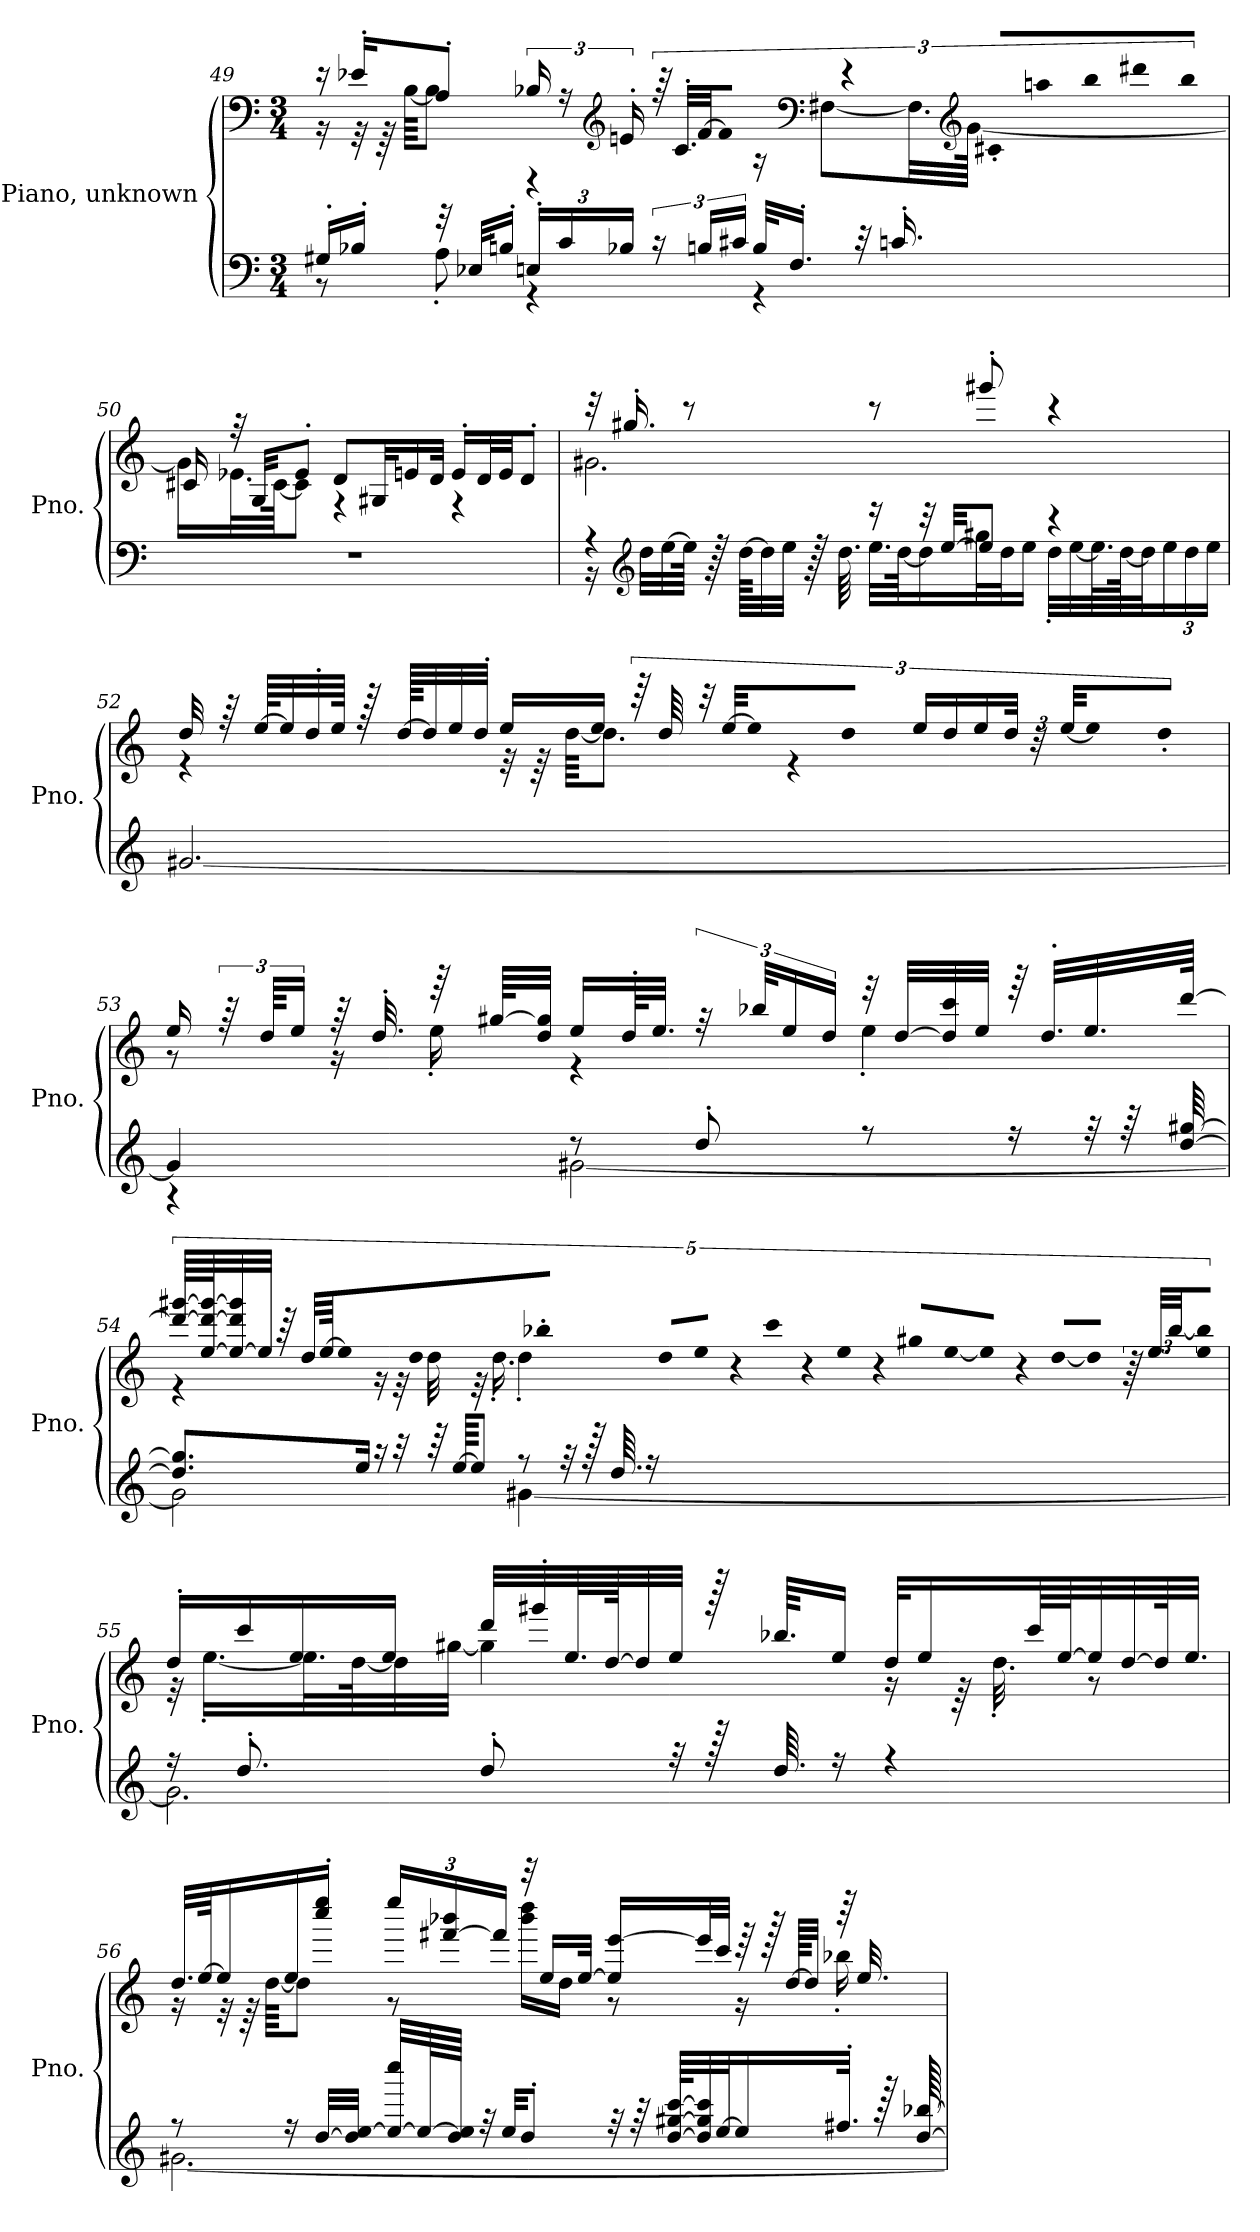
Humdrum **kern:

**kern	**kern
*part1	*part1
*staff2	*staff1
*I"Piano, unknown	*
*I'Pno.	*
!!LO:LB:g=z
*clefF4	*clefF4
*k[]	*k[]
*M3/4	*M3/4
=49	=49
*^	*^
16G#X'/LL	8r	16r	16r
16B-X'/JJ	.	16e-X'/KL	32r
.	.	.	64r
.	.	.	[64B\KKKL
32r	8A'\	8A'/J	8B\J]
32E-X/KLL	.	.	.
16Bn'/JJ	.	.	.
*Xbrackettup	*	*	*
24En'/LL	4r	24B-X/	4r
24c/	.	24r	.
*	*	*clefG2	*
24B-X/JJ	.	24en'/	.
*brackettup	*	*	*
24r	.	96r	.
.	.	48.c'/LLL	.
24Bn/LL	.	[48f/J	.
.	.	16f/JJ]	.
24c#X/JJ	.	.	.
32B/KLL	4r	32r	16r
16.F'/JJ	.	16c#X'/LL	.
*	*	*clefF4	*
.	.	.	[8F#X\L
.	.	32cn/L	.
32r	.	32d/	.
16.cn'/	.	32f#X/J	.
.	.	16d/JJ	32.F#\LL]
*	*	*clefG2	*
.	.	.	[64g\JJJk
*v	*v	*	*
!!LO:LB:g=z	!!
=50	=50	=50
2.r	16c#X/	16g\LL]
.	32r	32.e-X\L
.	32G/KKL	.
.	.	[64c#\JJK
.	8e-'/J	8c#\J]
.	8d/L	4r
.	32G#X/KL	.
.	16en/	.
.	32d/JJk	.
.	16e'/LL	4r
.	32d/L	.
.	32e/JJ	.
.	8d'/J	.
!!LO:LB:g=z	!!
=51	=51	=51
*^	*	*
4r	16r	32r	2.g#X\
.	.	16.gg#X'/	.
*clefG2	*	*	*
.	32dd\LLL	.	.
.	[32ee\	.	.
.	64ee\JJJk]	8r	.
.	128r	.	.
.	[128dd\KKLLL	.	.
.	32dd\]	.	.
.	32ee\JJJ	.	.
.	128r	.	.
.	64.dd\	.	.
16r	32.ee\LLL	8r	.
.	[64dd\JK	.	.
32r	16dd\]	.	.
[32ee/KKL	.	.	.
8ee/J]	32gg#X\L	8ggg#X'/	.
.	32dd\J	.	.
.	16ee\JJ	.	.
4r	32dd'\LLL	4r	.
.	[32ee\	.	.
.	64.ee\L]	.	.
.	[128dd\JK	.	.
.	32dd\J]	.	.
*	*Xbrackettup	*	*
.	24ee\	.	.
.	24dd\	.	.
.	24ee\JJ	.	.
*v	*v	*	*
!!LO:LB:g=z	!!
=52	=52	=52
[2.g#X/	32dd/	4r
.	64r	.
.	[64ee/KLLL	.
.	32ee/]	.
.	32dd'/	.
.	64ee/JJJk	.
.	128r	.
.	[128dd/KKLLL	.
.	32dd/]	.
.	32ee/	.
.	32dd'/JJJ	.
.	16ee/LL	32r
.	.	64r
.	.	[64dd\KKKL
.	16ee/JJ	8.dd\J]
.	96r	.
.	96dd/	.
.	48r	.
.	[48ee/LLL	.
.	32ee/]	.
.	32dd/JJJ	.
*	*Xbrackettup	*
.	24ee/LL	4r
.	24dd/	.
.	24ee/	.
*	*brackettup	*
.	48dd/JJk	.
.	48r	.
.	[48ee/LLL	.
.	32ee/]	.
.	32dd'/JJJ	.
!!LO:LB:g=z	!!
=53	=53	=53
*^	*	*
4g#/]	4r	16ee/	8r
.	.	96r	.
.	.	96dd/KKLL	.
.	.	24ee/JJ	.
.	.	64r	16r
.	.	32.dd'/	.
.	.	64r	16ee'\
.	.	[64gg#X/KLLL	.
.	.	32dd/ 32gg#/]JJJ	.
8r	[2g#X\	16ee/LL	4r
.	.	64dd'/KL	.
.	.	32.ee/JJJ	.
8dd'/	.	48r	.
.	.	48bb-X/KLL	.
.	.	24ee/	.
.	.	24dd/JJ	.
8r	.	32r	4ee'\
.	.	[32dd/LLL	.
.	.	32dd/] 32ccc/	.
.	.	32ee/JJJ	.
16r	.	64r	.
.	.	32.dd'/LLL	.
32r	.	32.ee/	.
64r	.	.	.
[64dd/ [64gg#X/	.	[64ddd/JJJk	.
!!LO:PB:g=z	!!
=54	=54	=54	=54
8.dd/] 8.gg#/]L	2g#\]	80ddd/_ [80ggg#X/LLLL	4r
.	.	[80ee/ 80ddd/_ 80ggg#/_J	.
.	.	40ee/_ 40ddd/] 40ggg#/]	.
.	.	40ee/JJJ]	.
.	.	80r	.
.	.	40dd/LLL	.
.	.	[80ee/K	.
.	.	32ee/]	.
.	.	32dd/J	.
16ee/Jk	.	16bb-X'/JJ	.
16r	.	32dd/KLL	16r
.	.	16ee/JJ	.
32r	.	.	32r
64r	.	64r	32dd\
[64ee/KKKL	.	64ccc/	.
8ee/J]	.	16r	32r
.	.	.	16.dd'\
.	.	16ee/	.
8r	[4g#X\	64r	4dd'\
.	.	64gg#X/KLLL	.
.	.	[32ee/	.
.	.	64ee/JJJk]	.
.	.	128r	.
.	.	[128dd/KKLLL	.
.	.	32dd/JJJ]	.
32r	.	96r	.
.	.	48.ee/LLL	.
128r	.	.	.
64.dd/	.	.	.
.	.	[48bb-/J	.
16r	.	16ee/ 16bb-/]JJ	.
!!LO:LB:g=z	!!
=55	=55	=55	=55
16r	2.g#\]	16dd'/LL	32r
.	.	.	[16.ee'\LL
8.dd'/	.	16ccc/	.
.	.	16ee/	32.ee\L]
.	.	.	[64dd\K
.	.	16ee/JJ	32dd\]
.	.	.	[32gg#X\JJJ
8dd'/	.	32ddd/LLL	4gg#\]
.	.	32ggg#X'/	.
.	.	64.ee/L	.
.	.	[128dd/JK	.
.	.	32dd/]	.
32r	.	32ee/JJJ	.
128r	.	128r	.
64.dd/	.	64.bb-X/KKLL	.
16r	.	16ee/JJ	.
4r	.	32dd/KLL	16r
.	.	16ee/	.
.	.	.	64r
.	.	.	32.dd'\
.	.	64ccc/LL	.
.	.	[64ee/J	.
.	.	32ee/]	8r
.	.	[32dd/	.
.	.	64dd/K]	.
.	.	32.ee/JJJ	.
!!LO:LB:g=z	!!
=56	=56	=56	=56
8r	[2.g#X\	32.dd/LLL	16r
.	.	[64ee/JK	.
.	.	16ee/]	32r
.	.	.	64r
.	.	.	[64dd\KKKL
16r	.	16ee/	8dd\J]
[32dd/LLL	.	16cccc/' 16eeee/'JJ	.
32dd/] [32ee/JJJ	.	.	.
*	*	*Xbrackettup	*
32ee/_ 32cccc/LLL	.	24eeee/LL	8r
64ee/L_	.	.	.
.	.	[24fff#X/ 24bbb-X/	.
64dd/ 64ee/]JJJJ	.	.	.
32r	.	.	.
.	.	24fff#/JJ]	.
32ee/KKL	.	.	.
8dd'/J	.	32r	16bbb-\ 16dddd\LL
.	.	16ee/LL	.
.	.	.	16dd\JJ
.	.	[32ee/JJk	.
32r	.	16ee/] [16eee/LL	8r
64r	.	.	.
[64dd/ [64gg#X/ [64ccc/KLLL	.	.	.
32dd/] 32gg#/] 32ccc/]	.	32eee/L]	.
[32ee/J	.	32ccc/JJJ	.
16ee/]	.	64r	16r
.	.	128r	.
.	.	[128dd/KKLLL	.
.	.	32dd/JJJ]	.
32.ff#X'/JJk	.	64r	16bb-X'\
.	.	32.ee/	.
128r	.	.	.
[128dd/ [128bb-X/	.	.	.
*v	*v	*	*
*	*v	*v
=	=
*-	*-
